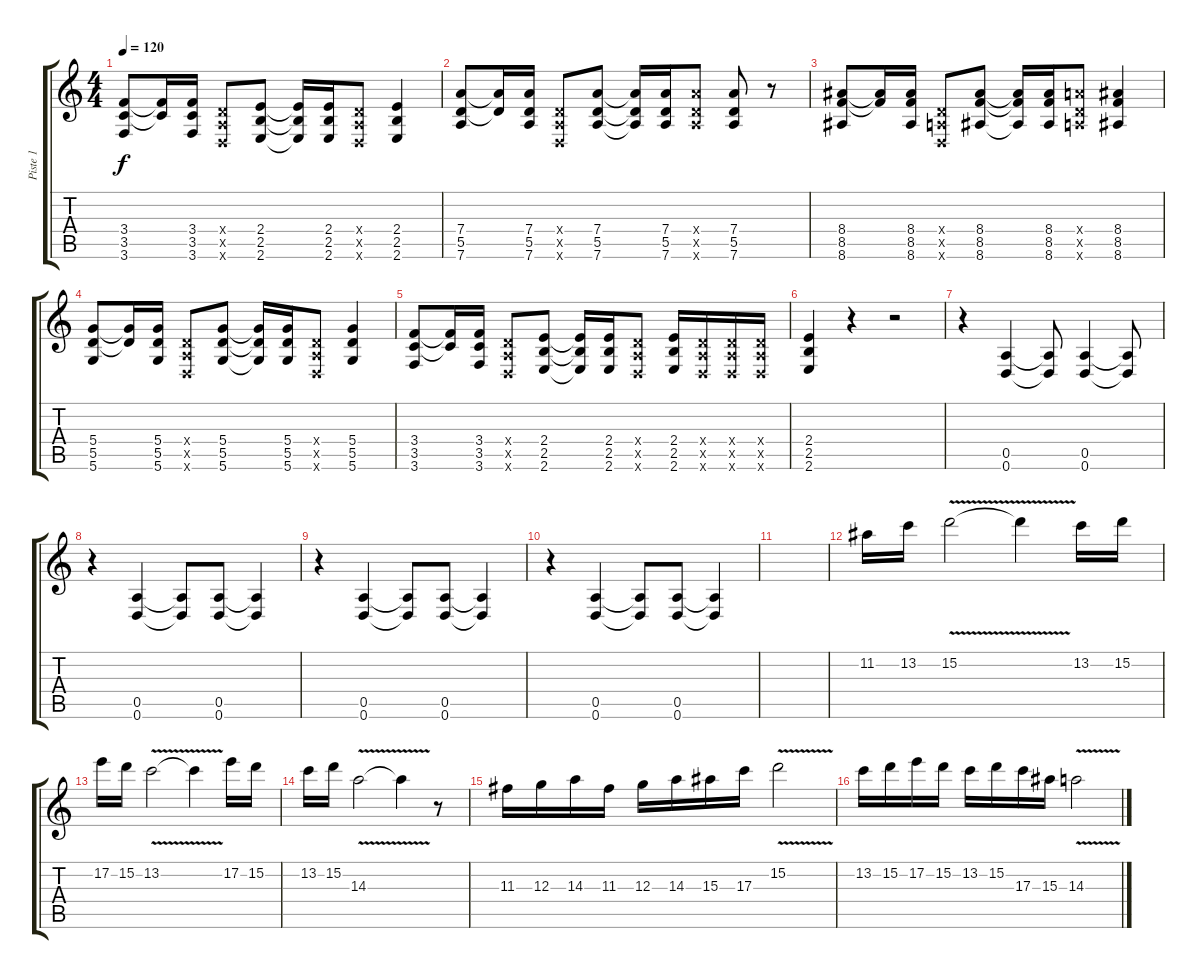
\track ("Piste 1" "Piste 1") {instrument electricguitarjazz}
\staff {score tabs}
\tuning (E4 B3 G3 D3 A2 D2) {hide}
\ts (4 4)
\tempo 120
\clef g2
\ks c
(3.4 3.5 3.6).8{dy f} (3.4{t} 3.5{t}).16 (3.4 3.5 3.6).16 (0.4{x} 0.5{x} 0.6{x}).8 (2.4 2.5 2.6).8 (2.4{t} 2.5{t} 2.6{t}).16 (2.4 2.5 2.6).16 (0.4{x} 0.5{x} 0.6{x}).8 (2.4 2.5 2.6).4 |
(7.4 5.5 7.6).8 (7.4{t} 5.5{t}).16 (7.4 5.5 7.6).16 (0.4{x} 0.5{x} 0.6{x}).8 (7.4 5.5 7.6).8 (7.4{t} 5.5{t} 7.6{t}).16 (7.4 5.5 7.6).16 (7.4{x} 5.5{x} 7.6{x}).8 (7.4 5.5 7.6).8 r.8 |
(8.4 8.5 8.6).8 (8.4{t} 8.5{t}).16 (8.4 8.5 8.6).16 (0.4{x} 0.5{x} 0.6{x}).8 (8.4 8.5 8.6).8 (8.4{t} 8.5{t} 8.6{t}).16 (8.4 8.5 8.6).16 (7.4{x} 5.5{x} 7.6{x}).8 (8.4 8.5 8.6).4 |
(5.4 5.5 5.6).8 (5.4{t} 5.5{t}).16 (5.4 5.5 5.6).16 (0.4{x} 0.5{x} 0.6{x}).8 (5.4 5.5 5.6).8 (5.4{t} 5.5{t} 5.6{t}).16 (5.4 5.5 5.6).16 (0.4{x} 0.5{x} 0.6{x}).8 (5.4 5.5 5.6).4 |
(3.4 3.5 3.6).8 (3.4{t} 3.5{t}).16 (3.4 3.5 3.6).16 (0.4{x} 0.5{x} 0.6{x}).8 (2.4 2.5 2.6).8 (2.4{t} 2.5{t} 2.6{t}).16 (2.4 2.5 2.6).16 (0.4{x} 0.5{x} 0.6{x}).8 (2.4 2.5 2.6).16 (0.4{x} 0.5{x} 0.6{x}).16 (0.4{x} 0.5{x} 0.6{x}).16 (0.4{x} 0.5{x} 0.6{x}).16 |
(2.4 2.5 2.6).4 r.4 r.2 |
r.4 (0.5 0.6).4 (0.5{t} 0.6{t}).8 (0.5 0.6).4 (0.5{t} 0.6{t}).8 |
r.4 (0.5 0.6).4 (0.5{t} 0.6{t}).8 (0.5 0.6).8 (0.5{t} 0.6{t}).4 |
r.4 (0.5 0.6).4 (0.5{t} 0.6{t}).8 (0.5 0.6).8 (0.5{t} 0.6{t}).4 |
r.4 (0.5 0.6).4 (0.5{t} 0.6{t}).8 (0.5 0.6).8 (0.5{t} 0.6{t}).4 |
|
11.2.16{volume 16 balance 8 instrument overdrivenguitar} 13.2.16 15.2{v}.2 15.2{t}.4 13.2.16 15.2.16 |
17.2.16 15.2.16 13.2{v}.2 13.2{t}.4 17.2.16 15.2.16 |
13.2.16 15.2.16 14.3{v}.2 14.3{t}.4 r.8 |
11.3.16 12.3.16 14.3.16 11.3.16 12.3.16 14.3.16 15.3.16 17.3.16 15.2{v}.2 |
13.2.16 15.2.16 17.2.16 15.2.16 13.2.16 15.2.16 17.3.16 15.3.16 14.3{v}.2
